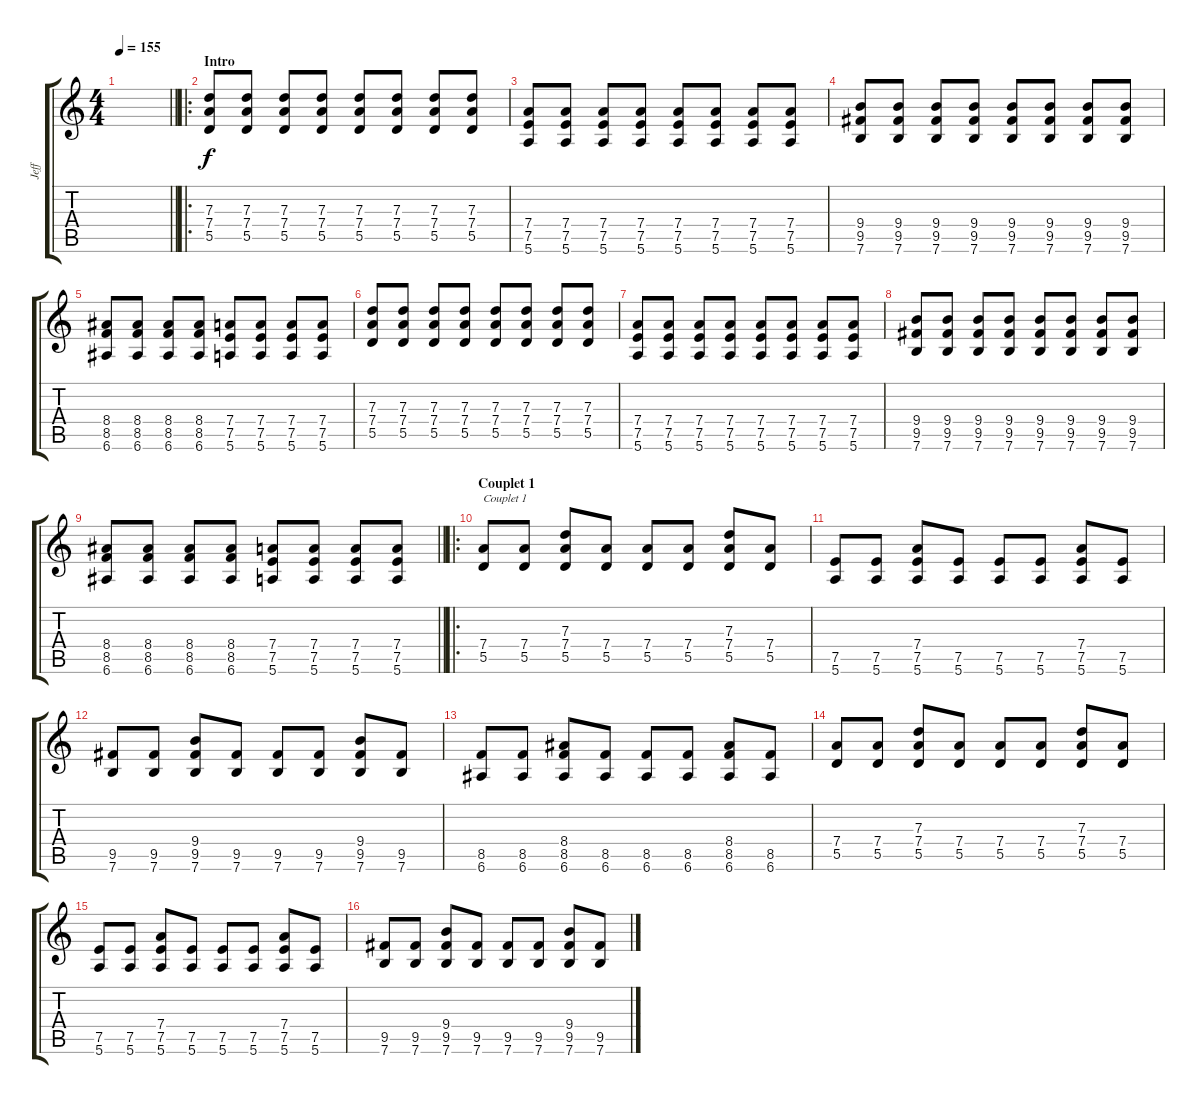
\track ("Jeff" "Jeff") {instrument overdrivenguitar}
\staff {score tabs}
\tuning (E4 B3 G3 D3 A2 E2) {hide}
\ts (4 4)
\tempo 155
\clef g2
\barLineRight lightlight
\ks c
|
\ro
\section ("" "Intro")
(7.3 7.4 5.5).8 (7.3 7.4 5.5).8 (7.3 7.4 5.5).8 (7.3 7.4 5.5).8 (7.3 7.4 5.5).8 (7.3 7.4 5.5).8 (7.3 7.4 5.5).8 (7.3 7.4 5.5).8 |
(7.4 7.5 5.6).8 (7.4 7.5 5.6).8 (7.4 7.5 5.6).8 (7.4 7.5 5.6).8 (7.4 7.5 5.6).8 (7.4 7.5 5.6).8 (7.4 7.5 5.6).8 (7.4 7.5 5.6).8 |
(9.4 9.5 7.6).8 (9.4 9.5 7.6).8 (9.4 9.5 7.6).8 (9.4 9.5 7.6).8 (9.4 9.5 7.6).8 (9.4 9.5 7.6).8 (9.4 9.5 7.6).8{txt ""} (9.4 9.5 7.6).8 |
(8.4 8.5 6.6).8 (8.4 8.5 6.6).8 (8.4 8.5 6.6).8 (8.4 8.5 6.6).8 (7.4 7.5 5.6).8 (7.4 7.5 5.6).8 (7.4 7.5 5.6).8 (7.4 7.5 5.6).8 |
(7.3 7.4 5.5).8 (7.3 7.4 5.5).8 (7.3 7.4 5.5).8 (7.3 7.4 5.5).8 (7.3 7.4 5.5).8 (7.3 7.4 5.5).8 (7.3 7.4 5.5).8 (7.3 7.4 5.5).8 |
(7.4 7.5 5.6).8 (7.4 7.5 5.6).8 (7.4 7.5 5.6).8 (7.4 7.5 5.6).8 (7.4 7.5 5.6).8 (7.4 7.5 5.6).8 (7.4 7.5 5.6).8 (7.4 7.5 5.6).8 |
(9.4 9.5 7.6).8 (9.4 9.5 7.6).8 (9.4 9.5 7.6).8 (9.4 9.5 7.6).8 (9.4 9.5 7.6).8 (9.4 9.5 7.6).8 (9.4 9.5 7.6).8 (9.4 9.5 7.6).8 |
\barLineRight lightlight
(8.4 8.5 6.6).8 (8.4 8.5 6.6).8 (8.4 8.5 6.6).8 (8.4 8.5 6.6).8 (7.4 7.5 5.6).8 (7.4 7.5 5.6).8 (7.4 7.5 5.6).8 (7.4 7.5 5.6).8 |
\ro
\section ("" "Couplet 1")
(7.4 5.5).8{txt "Couplet 1" instrument electricguitarmuted} (7.4 5.5).8 (7.3 7.4 5.5).8{instrument distortionguitar} (7.4 5.5).8{instrument electricguitarmuted} (7.4 5.5).8 (7.4 5.5).8 (7.3 7.4 5.5).8{instrument overdrivenguitar} (7.4 5.5).8{instrument electricguitarmuted} |
(7.5 5.6).8{instrument electricguitarmuted} (7.5 5.6).8 (7.4 7.5 5.6).8{instrument distortionguitar} (7.5 5.6).8{instrument electricguitarmuted} (7.5 5.6).8 (7.5 5.6).8 (7.4 7.5 5.6).8{instrument overdrivenguitar} (7.5 5.6).8{instrument electricguitarmuted} |
(9.5 7.6).8{instrument electricguitarmuted} (9.5 7.6).8 (9.4 9.5 7.6).8{instrument distortionguitar} (9.5 7.6).8{instrument electricguitarmuted} (9.5 7.6).8 (9.5 7.6).8 (9.4 9.5 7.6).8{instrument overdrivenguitar} (9.5 7.6).8{instrument electricguitarmuted} |
(8.5 6.6).8{instrument electricguitarmuted} (8.5 6.6).8 (8.4 8.5 6.6).8{instrument distortionguitar} (8.5 6.6).8{instrument electricguitarmuted} (8.5 6.6).8 (8.5 6.6).8 (8.4 8.5 6.6).8{instrument overdrivenguitar} (8.5 6.6).8{instrument electricguitarmuted} |
(7.4 5.5).8{instrument electricguitarmuted} (7.4 5.5).8 (7.3 7.4 5.5).8{instrument distortionguitar} (7.4 5.5).8{instrument electricguitarmuted} (7.4 5.5).8 (7.4 5.5).8 (7.3 7.4 5.5).8{instrument overdrivenguitar} (7.4 5.5).8{instrument electricguitarmuted} |
(7.5 5.6).8{instrument electricguitarmuted} (7.5 5.6).8 (7.4 7.5 5.6).8{instrument distortionguitar} (7.5 5.6).8{instrument electricguitarmuted} (7.5 5.6).8 (7.5 5.6).8 (7.4 7.5 5.6).8{instrument overdrivenguitar} (7.5 5.6).8{instrument electricguitarmuted} |
(9.5 7.6).8{instrument electricguitarmuted} (9.5 7.6).8 (9.4 9.5 7.6).8{instrument distortionguitar} (9.5 7.6).8{instrument electricguitarmuted} (9.5 7.6).8 (9.5 7.6).8 (9.4 9.5 7.6).8{instrument overdrivenguitar} (9.5 7.6).8{instrument electricguitarmuted}
